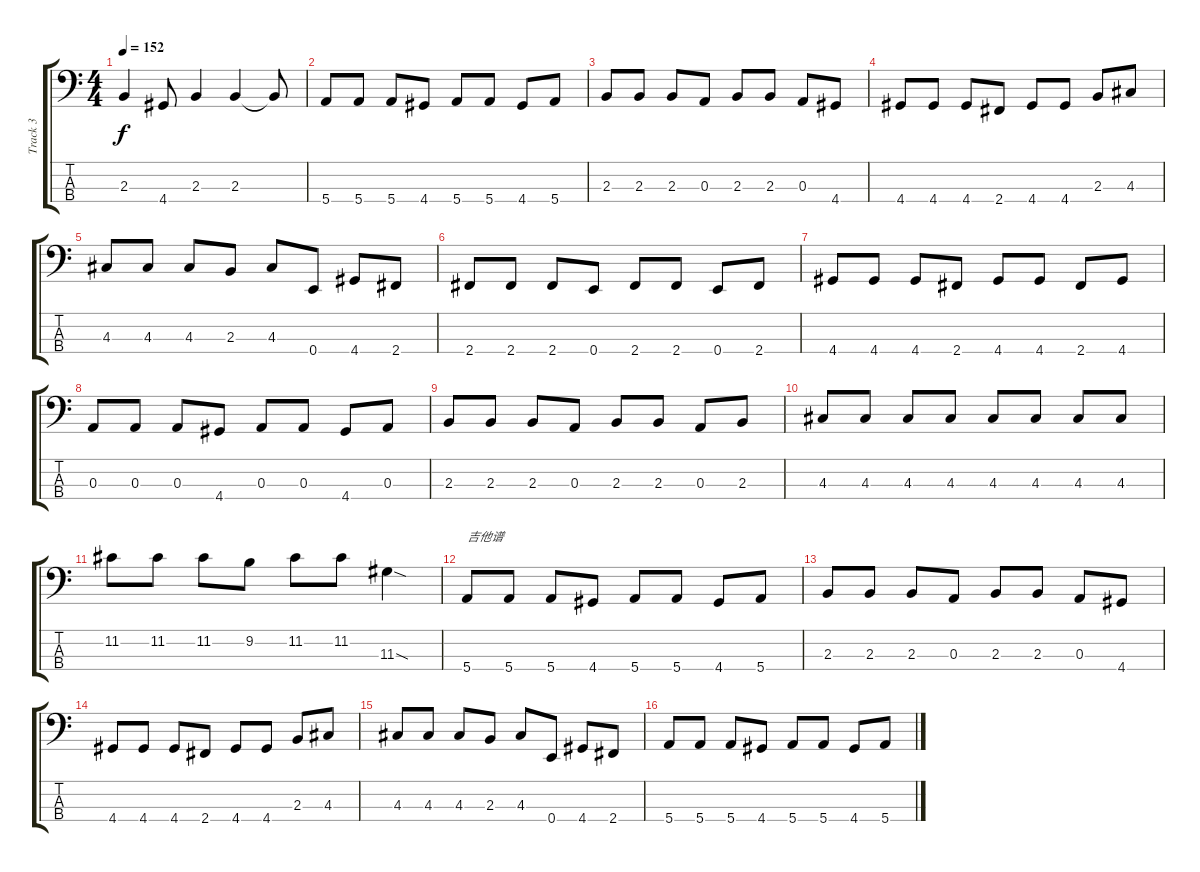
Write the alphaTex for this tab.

\track ("Track 3" "Track 3") {instrument electricbassfinger}
\staff {score tabs}
\tuning (G2 D2 A1 E1) {hide}
\ts (4 4)
\tempo 152
\clef f4
\ks c
2.3{t}.4{dy f} 4.4.8 2.3.4 2.3.4 2.3{t}.8 |
5.4.8 5.4.8 5.4.8 4.4.8 5.4.8 5.4.8 4.4.8 5.4.8 |
2.3.8 2.3.8 2.3.8 0.3.8 2.3.8 2.3.8 0.3.8 4.4.8 |
4.4.8 4.4.8 4.4.8 2.4.8 4.4.8 4.4.8 2.3.8 4.3.8 |
4.3.8 4.3.8 4.3.8 2.3.8 4.3.8 0.4.8 4.4.8 2.4.8 |
2.4.8 2.4.8 2.4.8 0.4.8 2.4.8 2.4.8 0.4.8 2.4.8 |
4.4.8 4.4.8 4.4.8 2.4.8 4.4.8 4.4.8 2.4.8 4.4.8 |
0.3.8 0.3.8 0.3.8 4.4.8 0.3.8 0.3.8 4.4.8 0.3.8 |
2.3.8 2.3.8 2.3.8 0.3.8 2.3.8 2.3.8 0.3.8 2.3.8 |
4.3.8 4.3.8 4.3.8 4.3.8 4.3.8 4.3.8 4.3.8 4.3.8 |
11.2.8 11.2.8 11.2.8 9.2.8 11.2.8 11.2.8 11.3{sod}.4 |
5.4.8{txt "吉他谱"} 5.4.8 5.4.8 4.4.8 5.4.8 5.4.8 4.4.8 5.4.8 |
2.3.8 2.3.8 2.3.8 0.3.8 2.3.8 2.3.8 0.3.8 4.4.8 |
4.4.8 4.4.8 4.4.8 2.4.8 4.4.8 4.4.8 2.3.8 4.3.8 |
4.3.8 4.3.8 4.3.8 2.3.8 4.3.8 0.4.8 4.4.8 2.4.8 |
5.4.8 5.4.8 5.4.8 4.4.8 5.4.8 5.4.8 4.4.8 5.4.8
